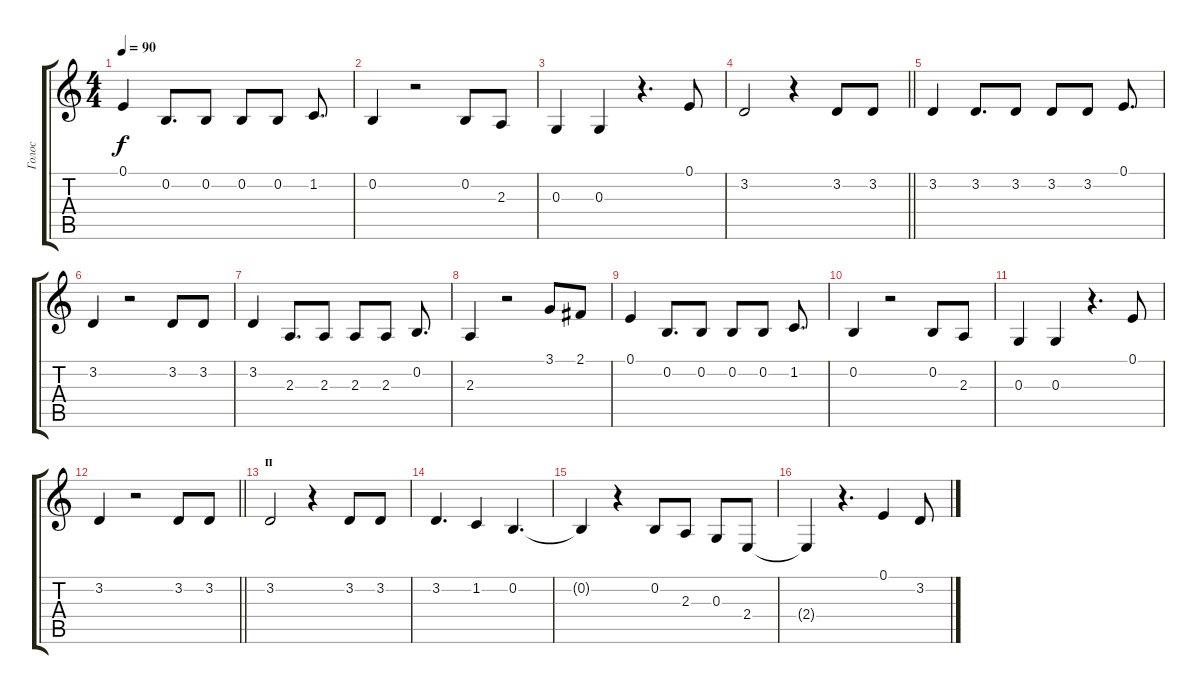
\track ("Голос" "Голос") {instrument synthvoice}
\staff {score tabs}
\tuning (E4 B3 G3 D3 A2 E2) {hide}
\ts (4 4)
\tempo 90
\clef g2
\ks c
0.1.4{dy f} 0.2.8{d} 0.2.8 0.2.8 0.2.8 1.2.8{d} |
0.2.4 r.2 0.2.8 2.3.8 |
0.3.4 0.3.4 r.4{d} 0.1.8 |
\barLineRight lightlight
3.2.2 r.4 3.2.8 3.2.8 |
3.2.4 3.2.8{d} 3.2.8 3.2.8 3.2.8 0.1.8{d} |
3.2.4 r.2 3.2.8 3.2.8 |
3.2.4 2.3.8{d} 2.3.8 2.3.8 2.3.8 0.2.8{d} |
2.3.4 r.2 3.1.8 2.1.8 |
0.1.4 0.2.8{d} 0.2.8 0.2.8 0.2.8 1.2.8{d} |
0.2.4 r.2 0.2.8 2.3.8 |
0.3.4 0.3.4 r.4{d} 0.1.8 |
\barLineRight lightlight
3.2.4 r.2 3.2.8 3.2.8 |
\section ("" "п")
3.2.2 r.4 3.2.8 3.2.8 |
3.2.4{d} 1.2.4 0.2.4{d} |
0.2{t}.4 r.4 0.2.8 2.3.8 0.3.8 2.4.8 |
2.4{t}.4 r.4{d} 0.1.4 3.2.8
